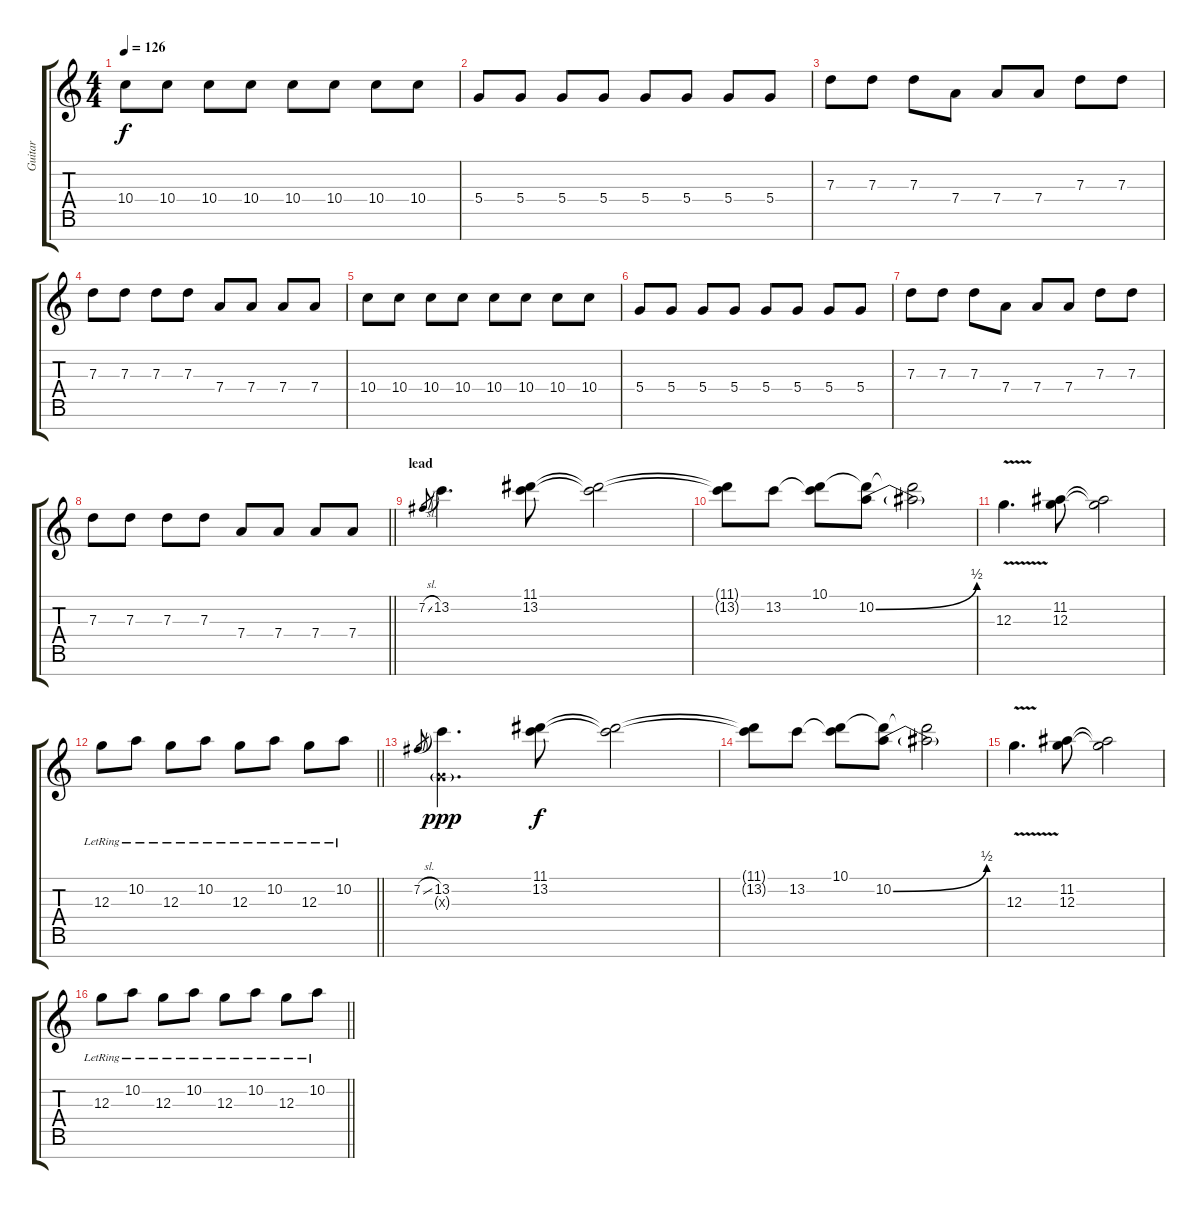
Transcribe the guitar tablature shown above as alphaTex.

\track ("Guitar" "Guitar") {instrument distortionguitar}
\staff {score tabs}
\tuning (E4 B3 G3 D3 A2 E2 B1) {hide}
\ts (4 4)
\tempo 126
\clef g2
\ks c
10.4.8{dy f} 10.4.8 10.4.8 10.4.8 10.4.8 10.4.8 10.4.8 10.4.8 |
5.4.8 5.4.8 5.4.8 5.4.8 5.4.8 5.4.8 5.4.8 5.4.8 |
7.3.8 7.3.8 7.3.8 7.4.8 7.4.8 7.4.8 7.3.8 7.3.8 |
7.3.8 7.3.8 7.3.8 7.3.8 7.4.8 7.4.8 7.4.8 7.4.8 |
10.4.8 10.4.8 10.4.8 10.4.8 10.4.8 10.4.8 10.4.8 10.4.8 |
5.4.8 5.4.8 5.4.8 5.4.8 5.4.8 5.4.8 5.4.8 5.4.8 |
7.3.8 7.3.8 7.3.8 7.4.8 7.4.8 7.4.8 7.3.8 7.3.8 |
\barLineRight lightlight
7.3.8 7.3.8 7.3.8 7.3.8 7.4.8 7.4.8 7.4.8 7.4.8 |
\section ("" "lead")
7.2{sl}.8{gr} 13.2.4{d balance 8} (11.1 13.2).8 (11.1{t} 13.2{t}).2 |
(11.1{t} 13.2{t}).8 13.2.8 (10.1 13.2{t}).8 (10.1{t} 10.2{be (bend 0 0 60 2)}).8 (10.1{t} 10.2{t}).2 |
12.3{v}.4{d} (11.2 12.3).8 (11.2{t} 12.3{t}).2 |
\barLineRight lightlight
12.3{lr}.8 10.2{lr}.8 12.3{lr}.8 10.2{lr}.8 12.3{lr}.8 10.2{lr}.8 12.3{lr}.8 10.2{lr}.8 |
7.2{sl}.8{gr} (13.2 0.3{g x}).4{d dy ppp} (11.1 13.2).8{dy f} (11.1{t} 13.2{t}).2 |
(11.1{t} 13.2{t}).8 13.2.8 (10.1 13.2{t}).8 (10.1{t} 10.2{be (bend 0 0 60 2)}).8 (10.1{t} 10.2{t}).2 |
12.3{v}.4{d} (11.2 12.3).8 (11.2{t} 12.3{t}).2 |
\barLineRight lightlight
12.3{lr}.8 10.2{lr}.8 12.3{lr}.8 10.2{lr}.8 12.3{lr}.8 10.2{lr}.8 12.3{lr}.8 10.2{lr}.8
